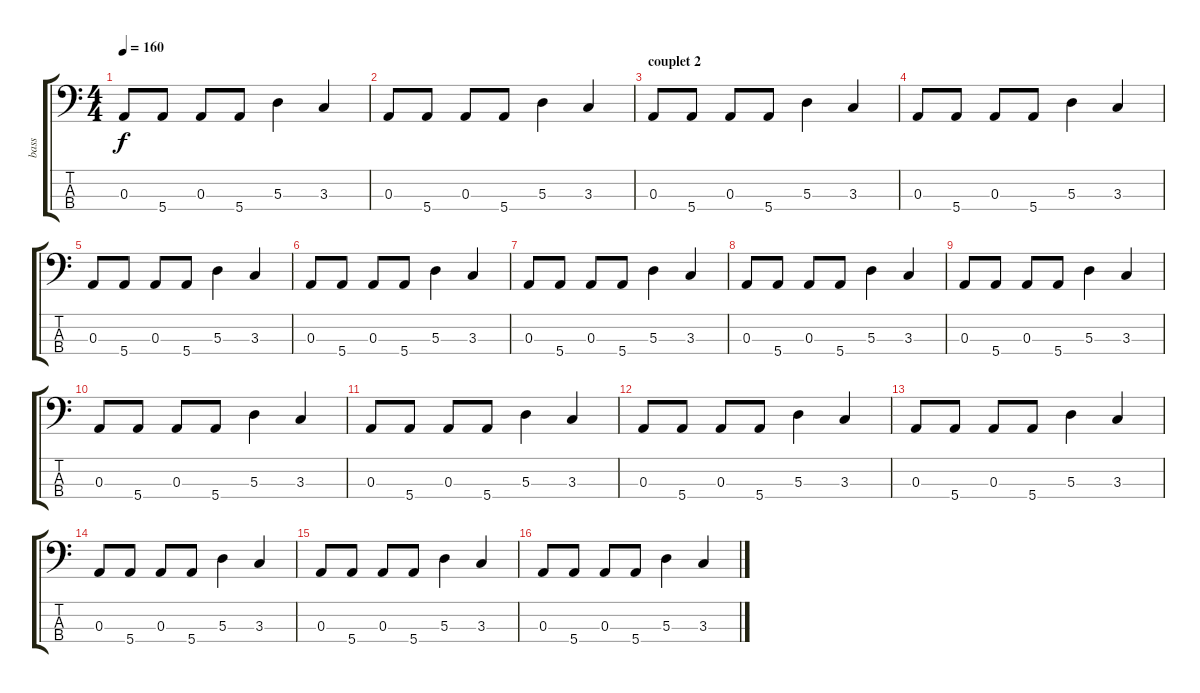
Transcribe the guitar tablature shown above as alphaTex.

\track ("bass" "bass") {instrument electricbassfinger}
\staff {score tabs}
\tuning (G2 D2 A1 E1) {hide}
\ts (4 4)
\tempo 160
\clef f4
\ks c
0.3.8{dy f} 5.4.8 0.3.8 5.4.8 5.3.4 3.3.4 |
0.3.8 5.4.8 0.3.8 5.4.8 5.3.4 3.3.4 |
\section ("" "couplet 2")
0.3.8 5.4.8 0.3.8 5.4.8 5.3.4 3.3.4 |
0.3.8 5.4.8 0.3.8 5.4.8 5.3.4 3.3.4 |
0.3.8 5.4.8 0.3.8 5.4.8 5.3.4 3.3.4 |
0.3.8 5.4.8 0.3.8 5.4.8 5.3.4 3.3.4 |
0.3.8 5.4.8 0.3.8 5.4.8 5.3.4 3.3.4 |
0.3.8 5.4.8 0.3.8 5.4.8 5.3.4 3.3.4 |
0.3.8 5.4.8 0.3.8 5.4.8 5.3.4 3.3.4 |
0.3.8 5.4.8 0.3.8 5.4.8 5.3.4 3.3.4 |
0.3.8 5.4.8 0.3.8 5.4.8 5.3.4 3.3.4 |
0.3.8 5.4.8 0.3.8 5.4.8 5.3.4 3.3.4 |
0.3.8 5.4.8 0.3.8 5.4.8 5.3.4 3.3.4 |
0.3.8 5.4.8 0.3.8 5.4.8 5.3.4 3.3.4 |
0.3.8 5.4.8 0.3.8 5.4.8 5.3.4 3.3.4 |
0.3.8 5.4.8 0.3.8 5.4.8 5.3.4 3.3.4
